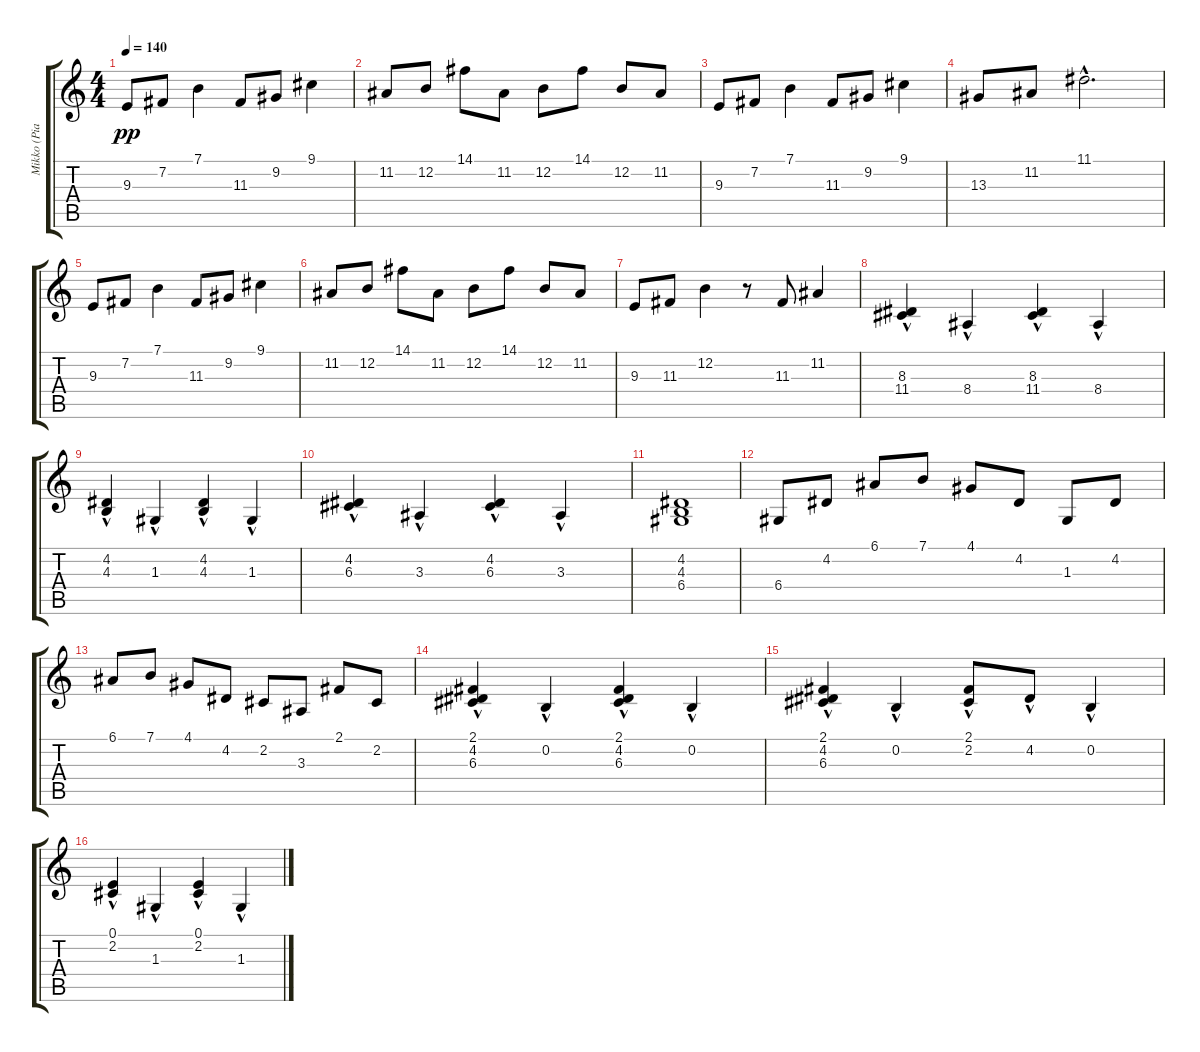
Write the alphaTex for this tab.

\track ("Mikko (Piano)" "Mikko (Pia") {instrument acousticgrandpiano}
\staff {score tabs}
\tuning (E4 B3 G3 D3 A2 E2) {hide}
\ts (4 4)
\tempo 140
\clef g2
\ks c
9.3.8{dy pp instrument acousticgrandpiano} 7.2.8 7.1.4 11.3.8 9.2.8 9.1.4 |
11.2.8 12.2.8 14.1.8 11.2.8 12.2.8 14.1.8 12.2.8 11.2.8 |
9.3.8 7.2.8 7.1.4 11.3.8 9.2.8 9.1.4 |
13.3.8 11.2.8 11.1{hac}.2{d} |
9.3.8 7.2.8 7.1.4 11.3.8 9.2.8 9.1.4 |
11.2.8 12.2.8 14.1.8 11.2.8 12.2.8 14.1.8 12.2.8 11.2.8 |
9.3.8 11.3.8 12.2.4 r.8 11.3.8 11.2.4 |
(8.3{hac} 11.4{hac}).4 8.4{hac}.4 (8.3{hac} 11.4{hac}).4 8.4{hac}.4 |
(4.2{hac} 4.3{hac}).4 1.3{hac}.4 (4.2{hac} 4.3{hac}).4 1.3{hac}.4 |
(4.2{hac} 6.3{hac}).4 3.3{hac}.4 (4.2{hac} 6.3{hac}).4 3.3{hac}.4 |
(4.2 4.3 6.4).1 |
6.4.8{volume 15 instrument acousticgrandpiano} 4.2.8 6.1.8 7.1.8 4.1.8 4.2.8 1.3.8 4.2.8 |
6.1.8 7.1.8 4.1.8 4.2.8 2.2.8 3.3.8 2.1.8 2.2.8 |
(2.1{hac} 4.2{hac} 6.3{hac}).4 0.2{hac}.4 (2.1{hac} 4.2{hac} 6.3{hac}).4 0.2{hac}.4 |
(2.1{hac} 4.2{hac} 6.3{hac}).4 0.2{hac}.4 (2.1{hac} 2.2{hac}).8 4.2{hac}.8 0.2{hac}.4 |
(0.1{hac} 2.2{hac}).4 1.3{hac}.4 (0.1{hac} 2.2{hac}).4 1.3{hac}.4
